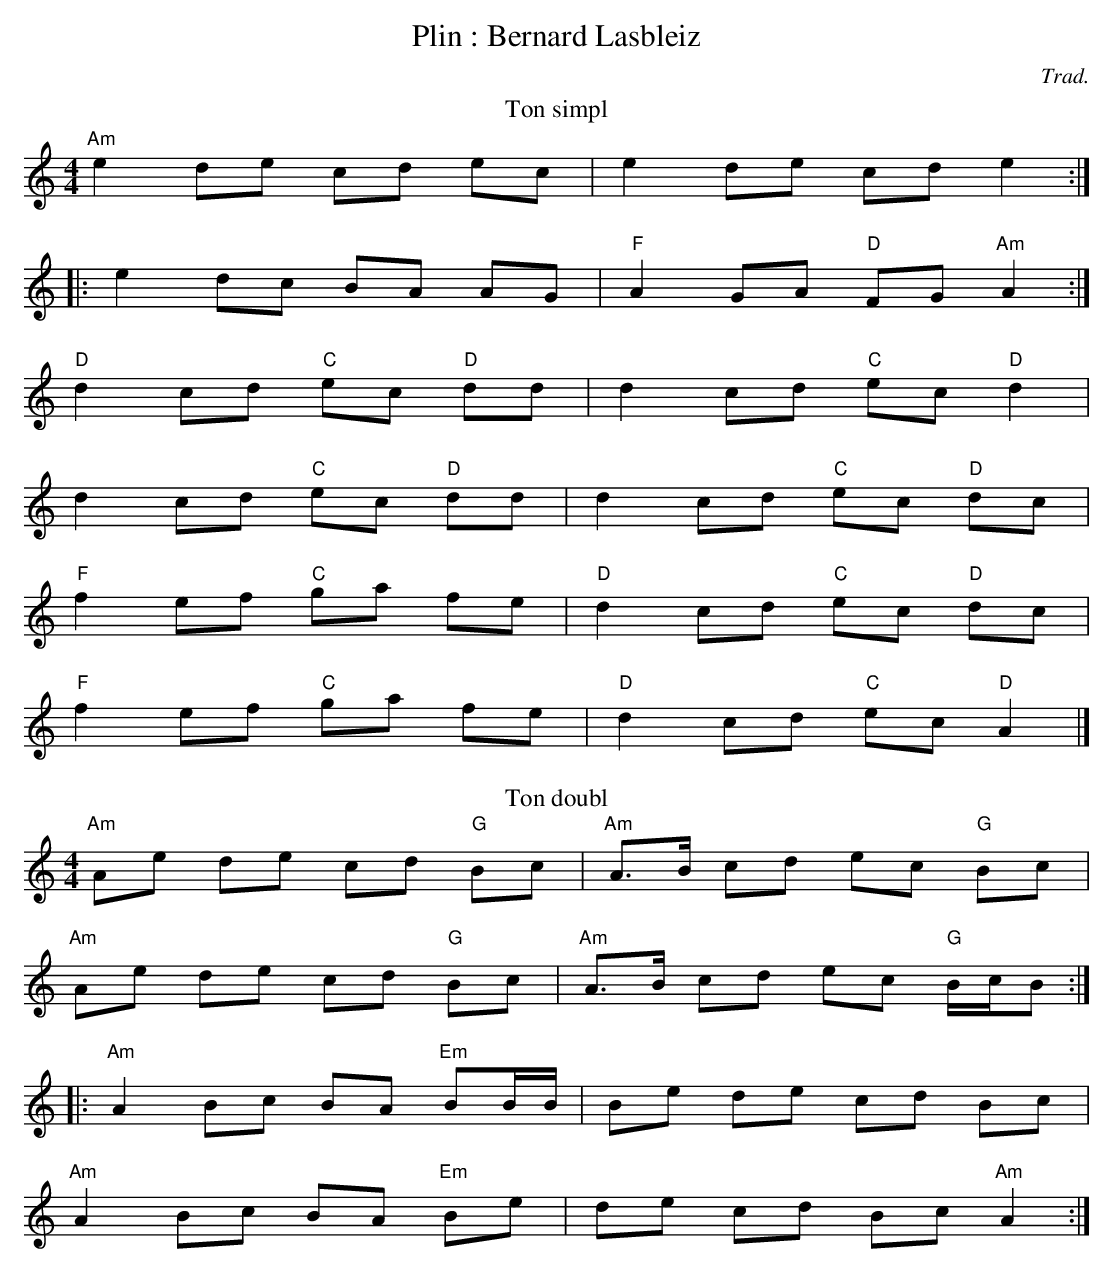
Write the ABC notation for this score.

X:1
T:Plin : Bernard Lasbleiz
C:Trad.
K:C
T:Ton simpl
M:4/4
L:1/16
K:C
"Am"e4 d2e2 c2d2 e2c2 | e4 d2e2 c2d2 e4 ::
e4 d2c2 B2A2 A2G2 | "F"A4 G2A2 "D"F2G2 "Am"A4 :|
"D"d4 c2d2 "C"e2c2 "D"d2d2 | d4 c2d2 "C"e2c2 "D"d4 |
d4 c2d2 "C"e2c2 "D"d2d2 | d4 c2d2 "C"e2c2 "D"d2c2 |
"F"f4 e2f2 "C"g2a2 f2e2 | "D"d4 c2d2 "C"e2c2 "D"d2c2 |
"F"f4 e2f2 "C"g2a2 f2e2 | "D"d4 c2d2 "C"e2c2 "D"A4 |]
T:Ton doubl
"Am"A2e2 d2e2 c2d2 "G"B2c2 | "Am"A3B c2d2 e2c2 "G"B2c2 |
"Am"A2e2 d2e2 c2d2 "G"B2c2 | "Am"A3B c2d2 e2c2 "G"BcB2 ::
"Am"A4 B2c2 B2A2 "Em"B2BB | B2e2 d2e2 c2d2 B2c2 |
"Am"A4 B2c2 B2A2 "Em"B2e2 | d2e2 c2d2 B2c2 "Am"A4 :|
